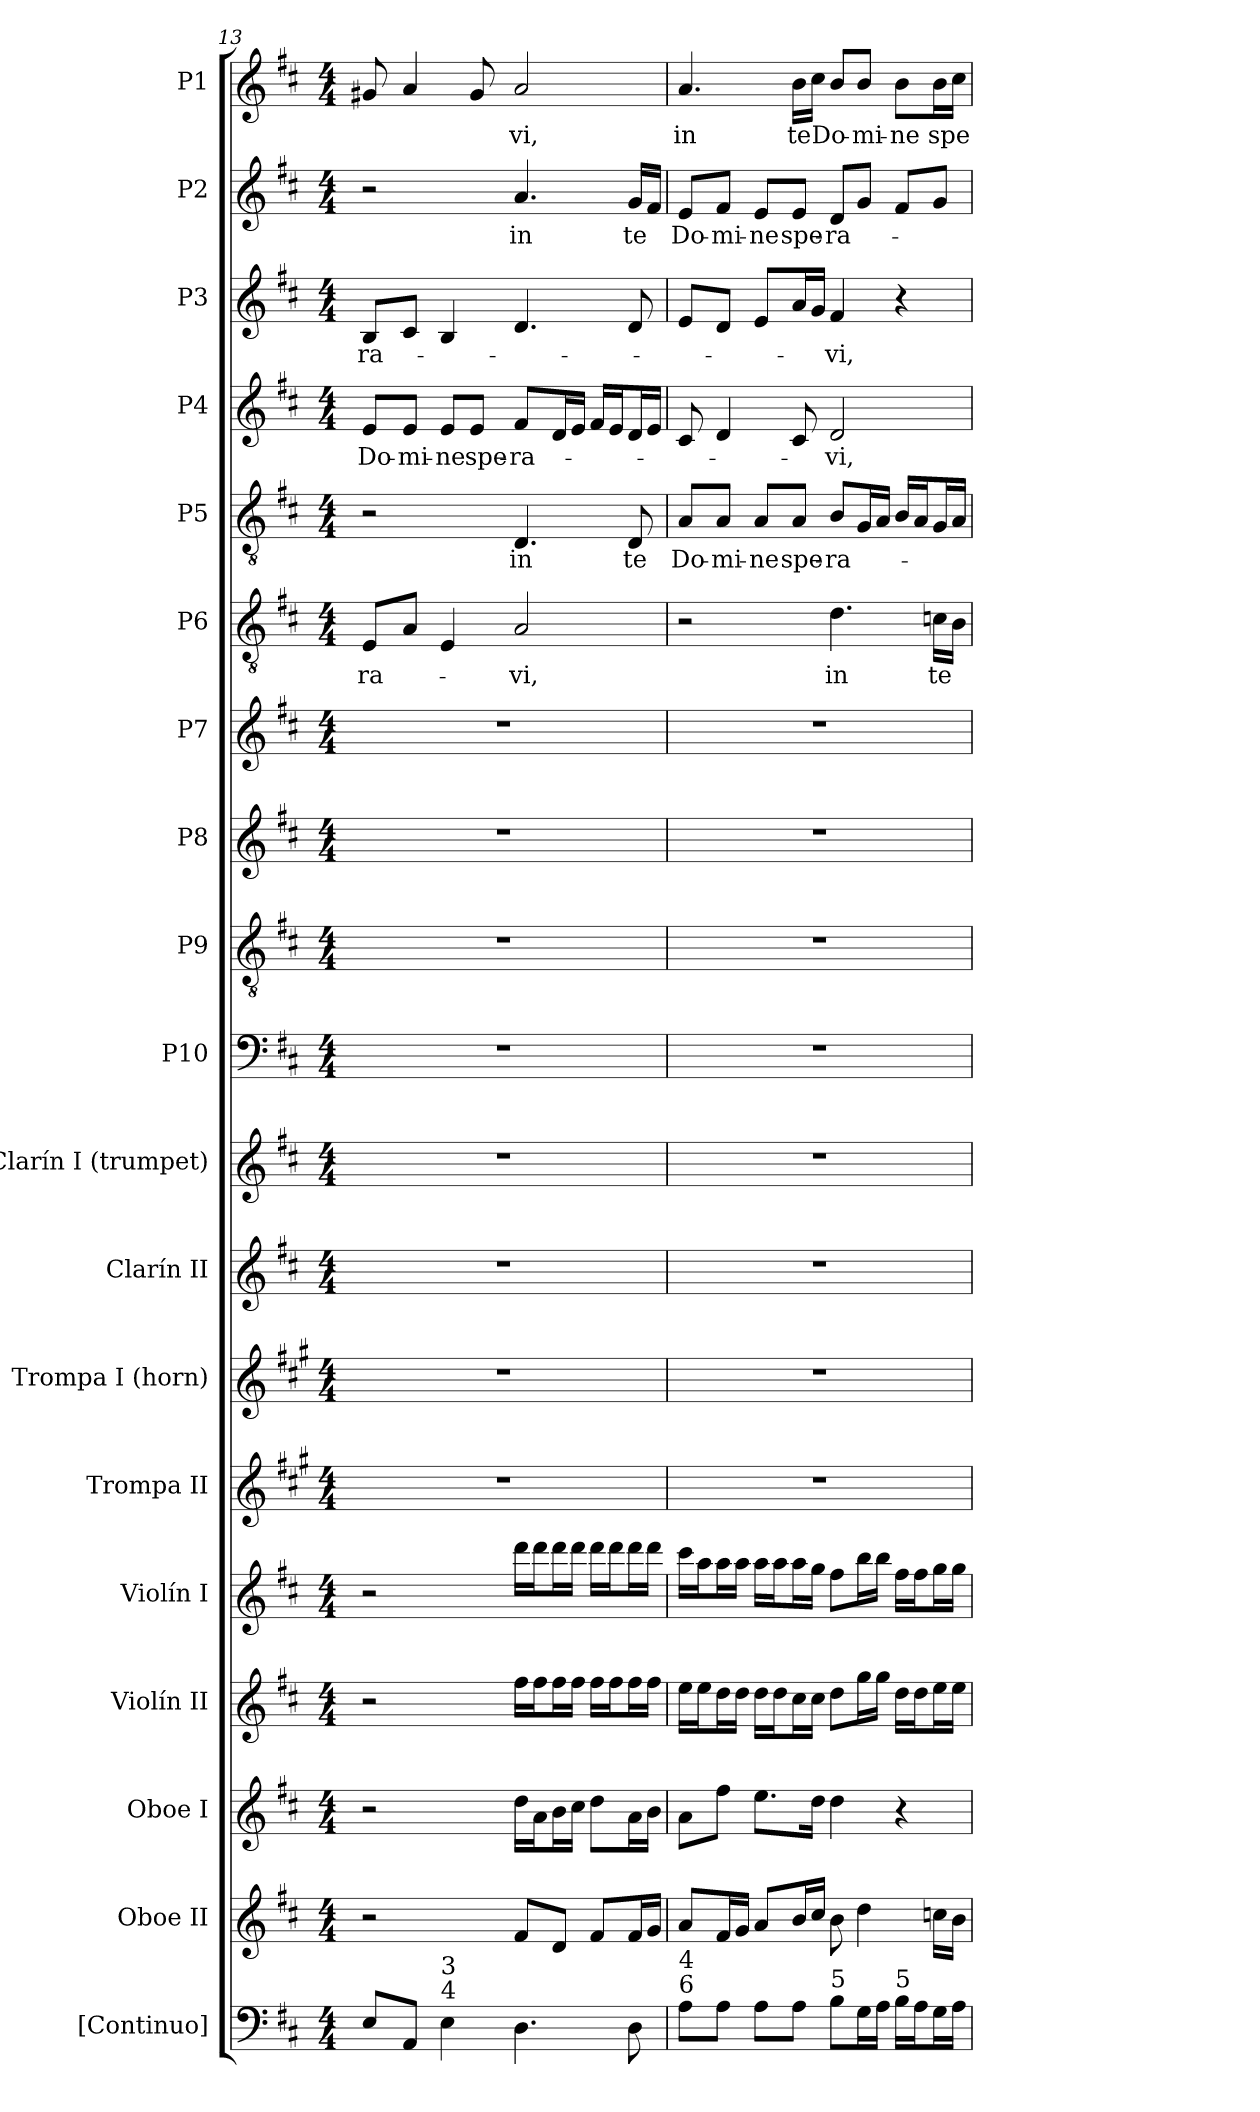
**kern	**kern	**kern	**kern	**kern	**kern	**kern	**kern	**kern	**kern	**kern	**kern	**kern	**kern	**text	**kern	**text	**kern	**text	**kern	**text	**kern	**text	**kern	**text
*part19	*part18	*part17	*part16	*part15	*part14	*part13	*part12	*part11	*part10	*part9	*part8	*part7	*part6	*part6	*part5	*part5	*part4	*part4	*part3	*part3	*part2	*part2	*part1	*part1
*staff19	*staff18	*staff17	*staff16	*staff15	*staff14	*staff13	*staff12	*staff11	*staff10	*staff9	*staff8	*staff7	*staff6	*staff6	*staff5	*staff5	*staff4	*staff4	*staff3	*staff3	*staff2	*staff2	*staff1	*staff1
*I"[Continuo]	*I"Oboe II	*I"Oboe I	*I"Violín II	*I"Violín I	*I"Trompa II	*I"Trompa I (horn)	*I"Clarín II	*I"Clarín I (trumpet)	*I"P10	*I"P9	*I"P8	*I"P7	*I"P6	*	*I"P5	*	*I"P4	*	*I"P3	*	*I"P2	*	*I"P1	*
*I'Cont.	*I'Ob. I	*I'Ob. I	*I'Vln. II	*I'Vln. I	*	*	*	*	*	*	*	*	*	*	*	*	*	*	*	*	*	*	*	*
*clefF4	*clefG2	*clefG2	*clefG2	*clefG2	*clefG2	*clefG2	*clefG2	*clefG2	*clefF4	*clefGv2	*clefG2	*clefG2	*clefGv2	*	*clefGv2	*	*clefG2	*	*clefG2	*	*clefG2	*	*clefG2	*
*	*	*	*	*	*ITrd4c7	*ITrd4c7	*	*	*	*ITrd7c12	*	*	*ITrd7c12	*	*ITrd7c12	*	*	*	*	*	*	*	*	*
*k[f#c#]	*k[f#c#]	*k[f#c#]	*k[f#c#]	*k[f#c#]	*k[f#c#]	*k[f#c#]	*k[f#c#]	*k[f#c#]	*k[f#c#]	*k[f#c#]	*k[f#c#]	*k[f#c#]	*k[f#c#]	*	*k[f#c#]	*	*k[f#c#]	*	*k[f#c#]	*	*k[f#c#]	*	*k[f#c#]	*
*D:	*D:	*D:	*D:	*D:	*D:	*D:	*D:	*D:	*D:	*D:	*D:	*D:	*D:	*	*D:	*	*D:	*	*D:	*	*D:	*	*D:	*
*M4/4	*M4/4	*M4/4	*M4/4	*M4/4	*M4/4	*M4/4	*M4/4	*M4/4	*M4/4	*M4/4	*M4/4	*M4/4	*M4/4	*	*M4/4	*	*M4/4	*	*M4/4	*	*M4/4	*	*M4/4	*
=13	=13	=13	=13	=13	=13	=13	=13	=13	=13	=13	=13	=13	=13	=13	=13	=13	=13	=13	=13	=13	=13	=13	=13	=13
!	!	!	!	!	!	!	!	!	!	!	!	!	!	!LO:LY:b:color=#000000	!	!	!	!	!	!	!	!	!	!
!	!	!	!	!	!	!	!	!	!	!	!	!	!	!	!	!	!	!LO:LY:b:color=#000000	!	!	!	!	!	!
!	!	!	!	!	!	!	!	!	!	!	!	!	!	!	!	!	!	!	!	!LO:LY:b:color=#000000	!	!	!	!
8Ei/L	2r	2r	2r	2r	1r	1r	1r	1r	1r	1r	1r	1r	8EEi/L	-ra-	2r	.	8ei/L	Do-	8Bi/L	-ra-	2r	.	8g#Xi/	.
!	!	!	!	!	!	!	!	!	!	!	!	!	!	!	!	!	!	!LO:LY:b:color=#000000	!	!	!	!	!	!
8AAi/J	.	.	.	.	.	.	.	.	.	.	.	.	8AAi/J	.	.	.	8ei/J	-mi-	8c#i/J	.	.	.	4ai/	.
!LO:TX:a:t=4	!	!	!	!	!	!	!	!	!	!	!	!	!	!	!	!	!	!	!	!	!	!	!	!
!LO:TX:a:t=3	!	!	!	!	!	!	!	!	!	!	!	!	!	!	!	!	!	!	!	!	!	!	!	!
!	!	!	!	!	!	!	!	!	!	!	!	!	!	!	!	!	!	!LO:LY:b:color=#000000	!	!	!	!	!	!
4Ei\	.	.	.	.	.	.	.	.	.	.	.	.	4EEi/	.	.	.	8ei/L	-ne	4Bi/	.	.	.	.	.
!	!	!	!	!	!	!	!	!	!	!	!	!	!	!	!	!	!	!LO:LY:b:color=#000000	!	!	!	!	!	!
.	.	.	.	.	.	.	.	.	.	.	.	.	.	.	.	.	8ei/J	spe-	.	.	.	.	8g#i/	.
!	!	!	!	!	!	!	!	!	!	!	!	!	!	!LO:LY:b:color=#000000	!	!	!	!	!	!	!	!	!	!
!	!	!	!	!	!	!	!	!	!	!	!	!	!	!	!	!LO:LY:b:color=#000000	!	!	!	!	!	!	!	!
!	!	!	!	!	!	!	!	!	!	!	!	!	!	!	!	!	!	!LO:LY:b:color=#000000	!	!	!	!	!	!
!	!	!	!	!	!	!	!	!	!	!	!	!	!	!	!	!	!	!	!	!	!	!LO:LY:b:color=#000000	!	!
!	!	!	!	!	!	!	!	!	!	!	!	!	!	!	!	!	!	!	!	!	!	!	!	!LO:LY:b:color=#000000
4.Di\	8f#i/L	16ddi\LL	16ff#i\LL	16dddi\LL	.	.	.	.	.	.	.	.	2AAi/	-vi,	4.DDi/	in	8f#i/L	-ra-	4.di/	.	4.ai/	in	2ai/	-vi,
.	.	16ai\J	16ff#i\J	16dddi\J	.	.	.	.	.	.	.	.	.	.	.	.	.	.	.	.	.	.	.	.
.	8di/J	16bi\L	16ff#i\L	16dddi\L	.	.	.	.	.	.	.	.	.	.	.	.	16di/L	.	.	.	.	.	.	.
.	.	16cc#i\JJ	16ff#i\JJ	16dddi\JJ	.	.	.	.	.	.	.	.	.	.	.	.	16ei/JJ	.	.	.	.	.	.	.
.	8f#i/L	8ddi\L	16ff#i\LL	16dddi\LL	.	.	.	.	.	.	.	.	.	.	.	.	16f#i/LL	.	.	.	.	.	.	.
.	.	.	16ff#i\J	16dddi\J	.	.	.	.	.	.	.	.	.	.	.	.	16ei/J	.	.	.	.	.	.	.
!	!	!	!	!	!	!	!	!	!	!	!	!	!	!	!	!LO:LY:b:color=#000000	!	!	!	!	!	!	!	!
!	!	!	!	!	!	!	!	!	!	!	!	!	!	!	!	!	!	!	!	!	!	!LO:LY:b:color=#000000	!	!
8Di\	16f#i/L	16ai\L	16ff#i\L	16dddi\L	.	.	.	.	.	.	.	.	.	.	8DDi/	te	16di/L	.	8di/	.	16gi/LL	te	.	.
.	16gi/JJ	16bi\JJ	16ff#i\JJ	16dddi\JJ	.	.	.	.	.	.	.	.	.	.	.	.	16ei/JJ	.	.	.	16f#i/JJ	.	.	.
=14	=14	=14	=14	=14	=14	=14	=14	=14	=14	=14	=14	=14	=14	=14	=14	=14	=14	=14	=14	=14	=14	=14	=14	=14
!	!	!	!	!	!	!	!	!	!	!	!	!	!	!	!	!LO:LY:b:color=#000000	!	!	!	!	!	!	!	!
!	!	!	!	!	!	!	!	!	!	!	!	!	!	!	!	!	!	!	!	!	!	!LO:LY:b:color=#000000	!	!
!LO:TX:a:t=6	!	!	!	!	!	!	!	!	!	!	!	!	!	!	!	!	!	!	!	!	!	!	!	!
!LO:TX:a:t=4	!	!	!	!	!	!	!	!	!	!	!	!	!	!	!	!	!	!	!	!	!	!	!	!
!	!	!	!	!	!	!	!	!	!	!	!	!	!	!	!	!	!	!	!	!	!	!	!	!LO:LY:b:color=#000000
8Ai\L	8ai/L	8ai\L	16eei\LL	16ccc#i\LL	1r	1r	1r	1r	1r	1r	1r	1r	2r	.	8AAi/L	Do-	8c#i/	.	8ei/L	.	8ei/L	Do-	4.ai/	in
.	.	.	16eei\J	16aai\J	.	.	.	.	.	.	.	.	.	.	.	.	.	.	.	.	.	.	.	.
!	!	!	!	!	!	!	!	!	!	!	!	!	!	!	!	!LO:LY:b:color=#000000	!	!	!	!	!	!	!	!
!	!	!	!	!	!	!	!	!	!	!	!	!	!	!	!	!	!	!	!	!	!	!LO:LY:b:color=#000000	!	!
8Ai\J	16f#i/L	8ff#i\J	16ddi\L	16aai\L	.	.	.	.	.	.	.	.	.	.	8AAi/J	-mi-	4di/	.	8di/J	.	8f#i/J	-mi-	.	.
.	16gi/JJ	.	16ddi\JJ	16aai\JJ	.	.	.	.	.	.	.	.	.	.	.	.	.	.	.	.	.	.	.	.
!	!	!	!	!	!	!	!	!	!	!	!	!	!	!	!	!LO:LY:b:color=#000000	!	!	!	!	!	!	!	!
!	!	!	!	!	!	!	!	!	!	!	!	!	!	!	!	!	!	!	!	!	!	!LO:LY:b:color=#000000	!	!
8Ai\L	8ai/L	8.eei\L	16ddi\LL	16aai\LL	.	.	.	.	.	.	.	.	.	.	8AAi/L	-ne	.	.	8ei/L	.	8ei/L	-ne	.	.
.	.	.	16ddi\J	16aai\J	.	.	.	.	.	.	.	.	.	.	.	.	.	.	.	.	.	.	.	.
!	!	!	!	!	!	!	!	!	!	!	!	!	!	!	!	!LO:LY:b:color=#000000	!	!	!	!	!	!	!	!
!	!	!	!	!	!	!	!	!	!	!	!	!	!	!	!	!	!	!	!	!	!	!LO:LY:b:color=#000000	!	!
!	!	!	!	!	!	!	!	!	!	!	!	!	!	!	!	!	!	!	!	!	!	!	!	!LO:LY:b:color=#000000
8Ai\J	16bi/L	.	16cc#i\L	16aai\L	.	.	.	.	.	.	.	.	.	.	8AAi/J	spe-	8c#i/	.	16ai/L	.	8ei/J	spe-	16bi\LL	te
.	16cc#i/JJ	16ddi\Jk	16cc#i\JJ	16ggi\JJ	.	.	.	.	.	.	.	.	.	.	.	.	.	.	16gi/JJ	.	.	.	16cc#i\JJ	.
!	!	!	!	!	!	!	!	!	!	!	!	!	!	!LO:LY:b:color=#000000	!	!	!	!	!	!	!	!	!	!
!	!	!	!	!	!	!	!	!	!	!	!	!	!	!	!	!LO:LY:b:color=#000000	!	!	!	!	!	!	!	!
!	!	!	!	!	!	!	!	!	!	!	!	!	!	!	!	!	!	!LO:LY:b:color=#000000	!	!	!	!	!	!
!	!	!	!	!	!	!	!	!	!	!	!	!	!	!	!	!	!	!	!	!LO:LY:b:color=#000000	!	!	!	!
!	!	!	!	!	!	!	!	!	!	!	!	!	!	!	!	!	!	!	!	!	!	!LO:LY:b:color=#000000	!	!
!LO:TX:a:t=5	!	!	!	!	!	!	!	!	!	!	!	!	!	!	!	!	!	!	!	!	!	!	!	!
!	!	!	!	!	!	!	!	!	!	!	!	!	!	!	!	!	!	!	!	!	!	!	!	!LO:LY:b:color=#000000
8Bi\L	8bi\	4ddi\	8ddi\L	8ff#i\L	.	.	.	.	.	.	.	.	4.Di\	in	8BBi/L	-ra-	2di/	-vi,	4f#i/	-vi,	8di/L	-ra-	8bi/L	Do-
!	!	!	!	!	!	!	!	!	!	!	!	!	!	!	!	!	!	!	!	!	!	!	!	!LO:LY:b:color=#000000
16Gi\L	4ddi\	.	16ggi\L	16bbi\L	.	.	.	.	.	.	.	.	.	.	16GGi/L	.	.	.	.	.	8gi/J	.	8bi/J	-mi-
16Ai\JJ	.	.	16ggi\JJ	16bbi\JJ	.	.	.	.	.	.	.	.	.	.	16AAi/JJ	.	.	.	.	.	.	.	.	.
!LO:TX:a:t=5	!	!	!	!	!	!	!	!	!	!	!	!	!	!	!	!	!	!	!	!	!	!	!	!
!	!	!	!	!	!	!	!	!	!	!	!	!	!	!	!	!	!	!	!	!	!	!	!	!LO:LY:b:color=#000000
16Bi\LL	.	4r	16ddi\LL	16ff#i\LL	.	.	.	.	.	.	.	.	.	.	16BBi/LL	.	.	.	4r	.	8f#i/L	.	8bi\L	-ne
16Ai\J	.	.	16ddi\J	16ff#i\J	.	.	.	.	.	.	.	.	.	.	16AAi/J	.	.	.	.	.	.	.	.	.
!	!	!	!	!	!	!	!	!	!	!	!	!	!	!LO:LY:b:color=#000000	!	!	!	!	!	!	!	!	!	!
!	!	!	!	!	!	!	!	!	!	!	!	!	!	!	!	!	!	!	!	!	!	!	!	!LO:LY:b:color=#000000
16Gi\L	16ccni\LL	.	16eei\L	16ggi\L	.	.	.	.	.	.	.	.	16Cni\LL	te	16GGi/L	.	.	.	.	.	8gi/J	.	16bi\L	spe-
16Ai\JJ	16bi\JJ	.	16eei\JJ	16ggi\JJ	.	.	.	.	.	.	.	.	16BBi\JJ	.	16AAi/JJ	.	.	.	.	.	.	.	16cc#i\JJ	.
=	=	=	=	=	=	=	=	=	=	=	=	=	=	=	=	=	=	=	=	=	=	=	=	=
*-	*-	*-	*-	*-	*-	*-	*-	*-	*-	*-	*-	*-	*-	*-	*-	*-	*-	*-	*-	*-	*-	*-	*-	*-
